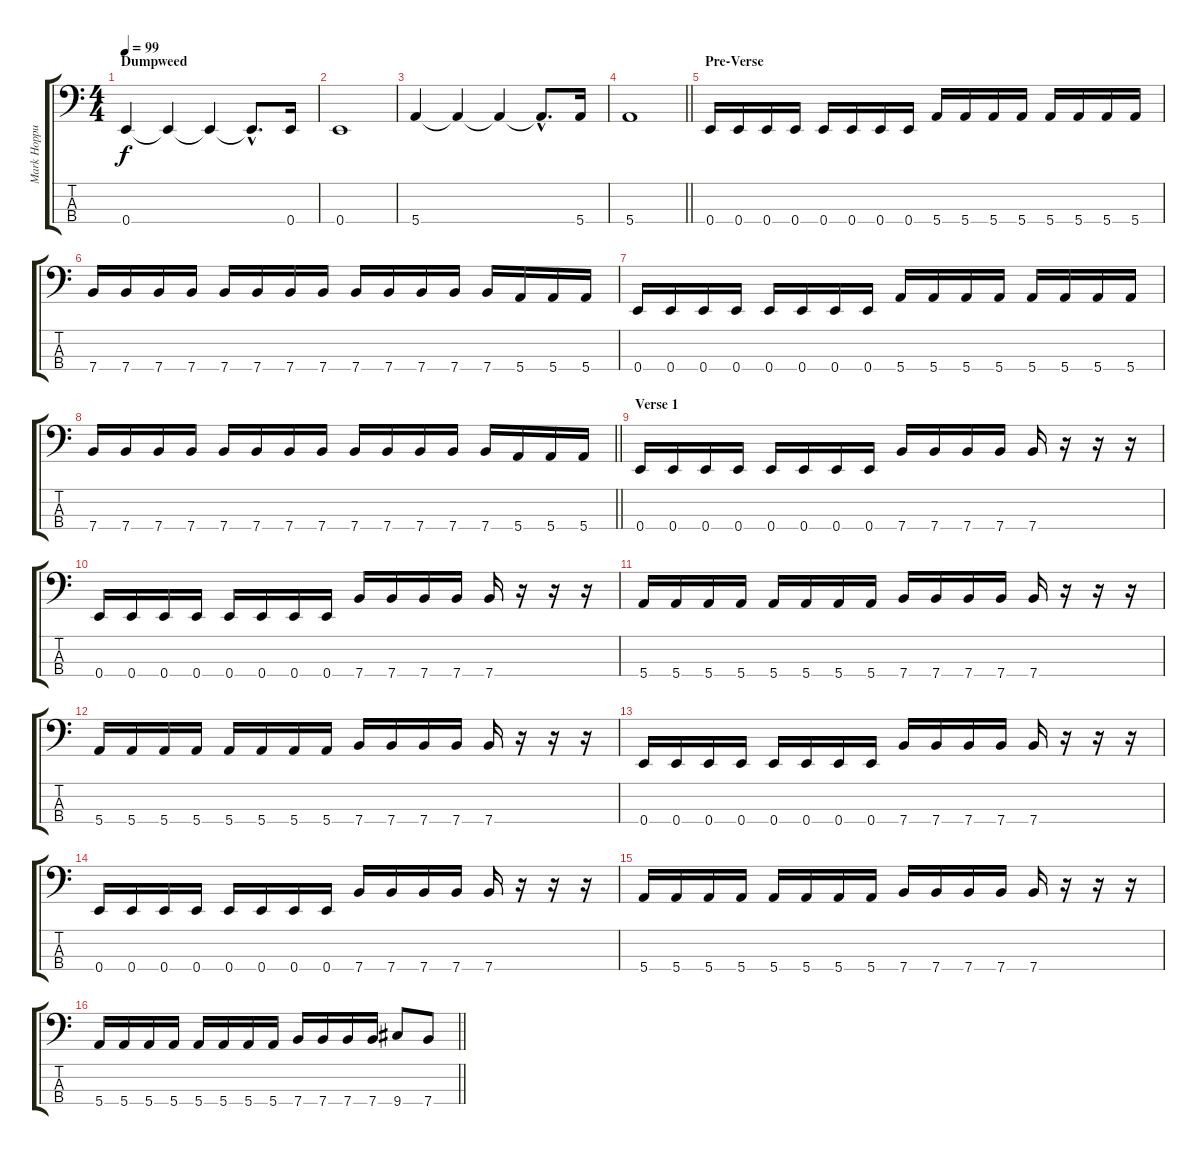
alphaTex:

\track ("Mark Hoppus" "Mark Hoppu") {instrument electricbasspick}
\staff {score tabs}
\tuning (G2 D2 A1 E1) {hide}
\ts (4 4)
\section ("" "Dumpweed")
\tempo 99
\clef f4
\ks c
0.4.4{dy f instrument electricbasspick} 0.4{t}.4 0.4{t}.4 0.4{hac t}.8{d} 0.4.16 |
0.4.1 |
5.4.4 5.4{t}.4 5.4{t}.4 5.4{hac t}.8{d} 5.4.16 |
\barLineRight lightlight
5.4.1 |
\section ("" "Pre-Verse")
0.4.16 0.4.16 0.4.16 0.4.16 0.4.16 0.4.16 0.4.16 0.4.16 5.4.16 5.4.16 5.4.16 5.4.16 5.4.16 5.4.16 5.4.16 5.4.16 |
7.4.16 7.4.16 7.4.16 7.4.16 7.4.16 7.4.16 7.4.16 7.4.16 7.4.16 7.4.16 7.4.16 7.4.16 7.4.16 5.4.16 5.4.16 5.4.16 |
0.4.16 0.4.16 0.4.16 0.4.16 0.4.16 0.4.16 0.4.16 0.4.16 5.4.16 5.4.16 5.4.16 5.4.16 5.4.16 5.4.16 5.4.16 5.4.16 |
\barLineRight lightlight
7.4.16 7.4.16 7.4.16 7.4.16 7.4.16 7.4.16 7.4.16 7.4.16 7.4.16 7.4.16 7.4.16 7.4.16 7.4.16 5.4.16 5.4.16 5.4.16 |
\section ("" "Verse 1")
0.4.16 0.4.16 0.4.16 0.4.16 0.4.16 0.4.16 0.4.16 0.4.16 7.4.16 7.4.16 7.4.16 7.4.16 7.4.16 r.16 r.16 r.16 |
0.4.16 0.4.16 0.4.16 0.4.16 0.4.16 0.4.16 0.4.16 0.4.16 7.4.16 7.4.16 7.4.16 7.4.16 7.4.16 r.16 r.16 r.16 |
5.4.16 5.4.16 5.4.16 5.4.16 5.4.16 5.4.16 5.4.16 5.4.16 7.4.16 7.4.16 7.4.16 7.4.16 7.4.16 r.16 r.16 r.16 |
5.4.16 5.4.16 5.4.16 5.4.16 5.4.16 5.4.16 5.4.16 5.4.16 7.4.16 7.4.16 7.4.16 7.4.16 7.4.16 r.16 r.16 r.16 |
0.4.16 0.4.16 0.4.16 0.4.16 0.4.16 0.4.16 0.4.16 0.4.16 7.4.16 7.4.16 7.4.16 7.4.16 7.4.16 r.16 r.16 r.16 |
0.4.16 0.4.16 0.4.16 0.4.16 0.4.16 0.4.16 0.4.16 0.4.16 7.4.16 7.4.16 7.4.16 7.4.16 7.4.16 r.16 r.16 r.16 |
5.4.16 5.4.16 5.4.16 5.4.16 5.4.16 5.4.16 5.4.16 5.4.16 7.4.16 7.4.16 7.4.16 7.4.16 7.4.16 r.16 r.16 r.16 |
\barLineRight lightlight
5.4.16 5.4.16 5.4.16 5.4.16 5.4.16 5.4.16 5.4.16 5.4.16 7.4.16 7.4.16 7.4.16 7.4.16 9.4.8 7.4.8
